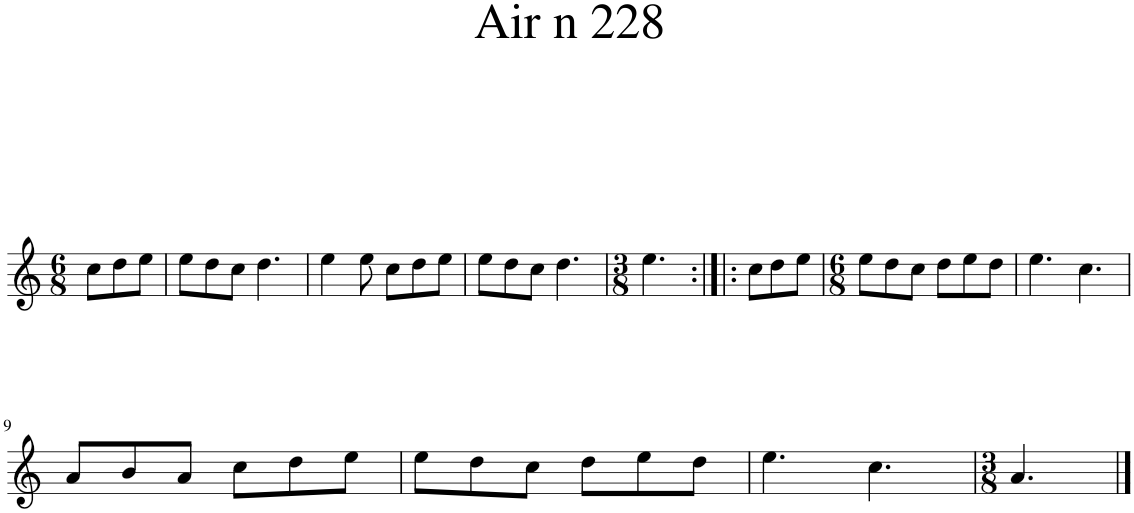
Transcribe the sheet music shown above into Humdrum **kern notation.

**kern
*part1
*staff1
*I"Piano
*I'Pno.
*clefG2
*k[]
*M6/8
=1
8cc\L
8dd\
8ee\J
=2
8ee\L
8dd\
8cc\J
4.dd\
=3
4ee\
8ee\
8cc\L
8dd\
8ee\J
=4
8ee\L
8dd\
8cc\J
4.dd\
=5
*M3/8
4.ee\
=6:|!|:
8cc\L
8dd\
8ee\J
=7
*M6/8
8ee\L
8dd\
8cc\J
8dd\L
8ee\
8dd\J
=8
4.ee\
4.cc\
!!LO:LB:g=z
=9
8a/L
8b/
8a/J
8cc\L
8dd\
8ee\J
=10
8ee\L
8dd\
8cc\J
8dd\L
8ee\
8dd\J
=11
4.ee\
4.cc\
=12
*M3/8
4.a/
==
*-
